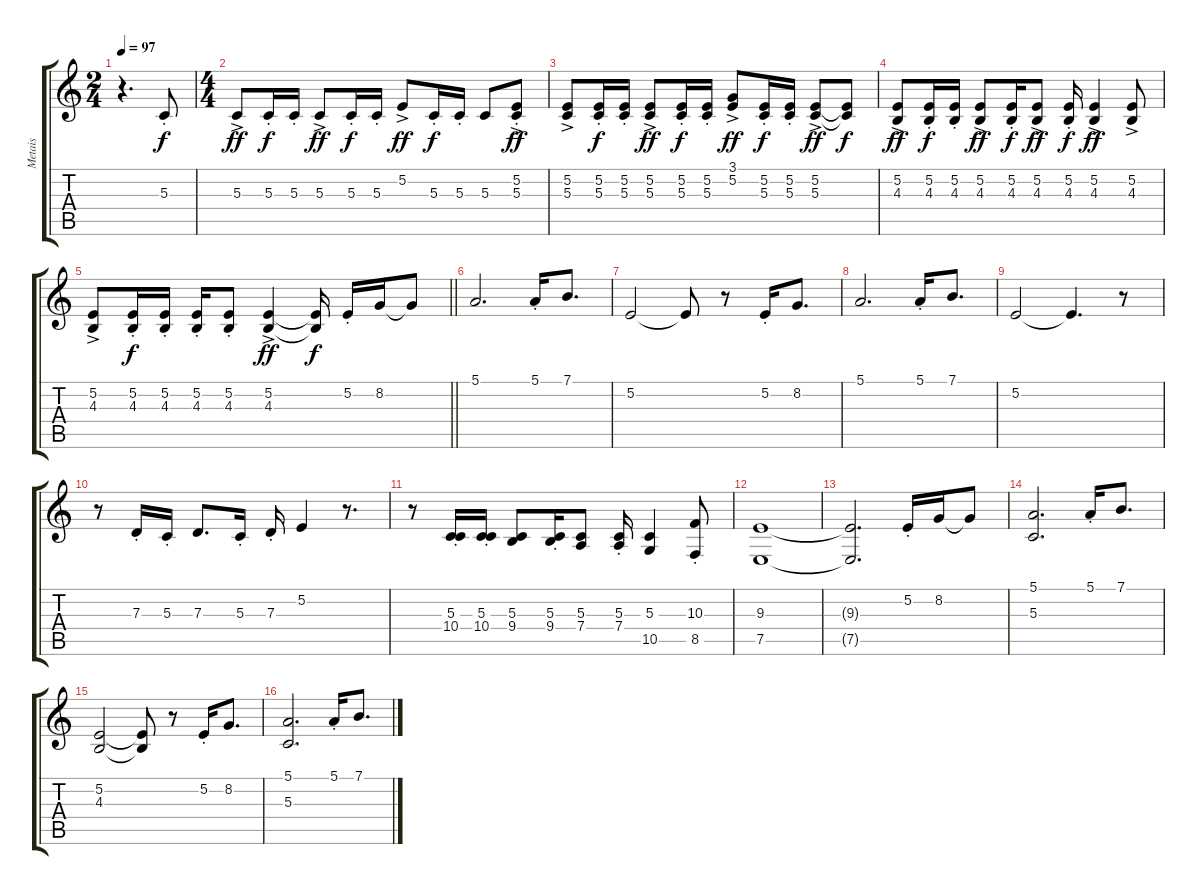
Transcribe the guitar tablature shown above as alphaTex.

\track ("Metais" "Metais") {instrument brasssection}
\staff {score tabs}
\tuning (E4 B3 G3 D3 A2 E2) {hide}
\ts (2 4)
\tempo 97
\clef g2
\ks c
r.4{d dy f instrument brasssection} 5.3{st}.8 |
\ts (4 4)
5.3{ac}.8{dy ff} 5.3{st}.16{dy f} 5.3{st}.16 5.3{ac}.8{dy ff} 5.3{st}.16{dy f} 5.3{st}.16 5.2{ac}.8{dy ff} 5.3{st}.16{dy f} 5.3{st}.16 5.3.8 (5.2{ac st} 5.3{ac st}).8{dy ff} |
(5.2{ac} 5.3{ac}).8 (5.2{st} 5.3{st}).16{dy f} (5.2{st} 5.3{st}).16 (5.2{ac} 5.3{ac}).8{dy ff} (5.2{st} 5.3{st}).16{dy f} (5.2{st} 5.3{st}).16 (3.1{ac} 5.2{ac}).8{dy ff} (5.2{st} 5.3{st}).16{dy f} (5.2{st} 5.3{st}).16 (5.2{ac} 5.3{ac}).8{dy ff} (5.2{t} 5.3{t}).8{dy f} |
(5.2{ac} 4.3{ac}).8{dy ff} (5.2{st} 4.3{st}).16{dy f} (5.2{st} 4.3{st}).16 (5.2{ac} 4.3{ac}).8{dy ff} (5.2{st} 4.3{st}).16{dy f} (5.2{ac} 4.3{ac}).8{dy ff} (5.2{st} 4.3{st}).16{dy f} (5.2{ac} 4.3{ac}).4{dy ff} (5.2{ac} 4.3{ac}).8 |
\barLineRight lightlight
(5.2{ac} 4.3{ac}).8 (5.2{st} 4.3{st}).16{dy f} (5.2{st} 4.3{st}).16 (5.2{st} 4.3{st}).16 (5.2{st} 4.3{st}).8 (5.2{ac} 4.3{ac}).4{dy ff} (5.2{t} 4.3{t}).16{dy f} 5.2{st}.16 8.2.16 8.2{t}.8 |
5.1.2{d} 5.1{st}.16 7.1.8{d} |
5.2.2 5.2{t}.8 r.8 5.2{st}.16 8.2.8{d} |
5.1.2{d} 5.1{st}.16 7.1.8{d} |
5.2.2 5.2{t}.4{d} r.8 |
r.8 7.3{st}.16 5.3{st}.16 7.3.8{d} 5.3{st}.16 7.3{st}.16 5.2.4 r.8{d} |
r.8 (5.3{st} 10.4{st}).16 (5.3{st} 10.4{st}).16 (5.3 9.4).8 (5.3{st} 9.4{st}).16 (5.3 7.4).8 (5.3{st} 7.4{st}).16 (5.3 10.5).4 (10.3{st} 8.5{st}).8 |
(9.3 7.5).1 |
(9.3{t} 7.5{t}).2{d} 5.2{st}.16 8.2.16 8.2{t}.8 |
(5.1 5.3).2{d} 5.1{st}.16 7.1.8{d} |
(5.2 4.3).2 (5.2{t} 4.3{t}).8 r.8 5.2{st}.16 8.2.8{d} |
(5.1 5.3).2{d} 5.1{st}.16 7.1.8{d}
